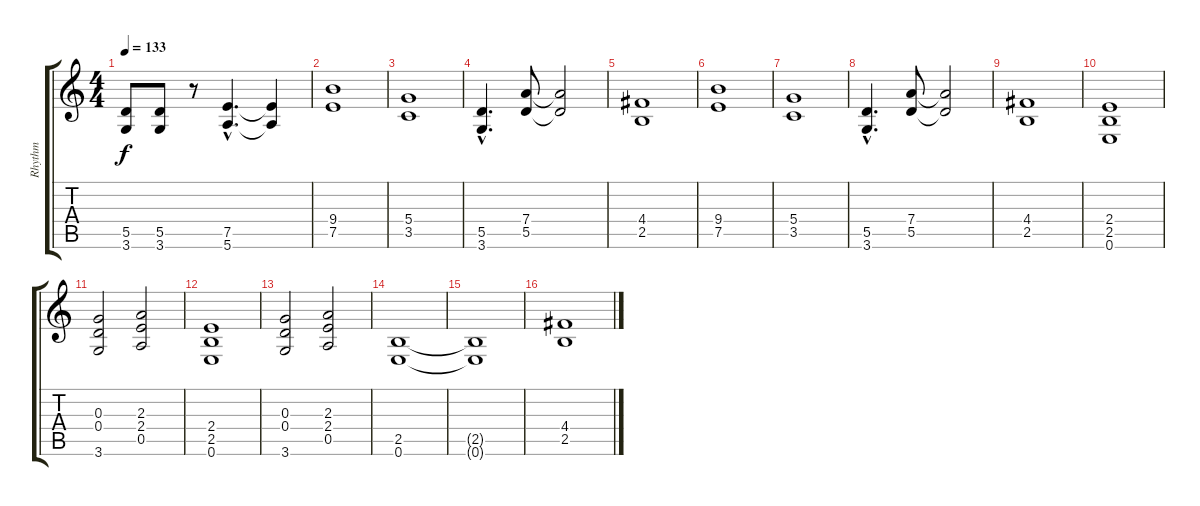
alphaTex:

\track ("Rhythm" "Rhythm") {instrument distortionguitar}
\staff {score tabs}
\tuning (E4 B3 G3 D3 A2 E2) {hide}
\ts (4 4)
\tempo 133
\clef g2
\ks c
(5.5 3.6).8{dy f} (5.5 3.6).8 r.8 (7.5{hac} 5.6{hac}).4{d} (7.5{t} 5.6{t}).4 |
(9.4 7.5).1 |
(5.4 3.5).1 |
(5.5{hac} 3.6{hac}).4{d} (7.4 5.5).8 (7.4{t} 5.5{t}).2 |
(4.4 2.5).1 |
(9.4 7.5).1 |
(5.4 3.5).1 |
(5.5{hac} 3.6{hac}).4{d} (7.4 5.5).8 (7.4{t} 5.5{t}).2 |
(4.4 2.5).1 |
(2.4 2.5 0.6).1 |
(0.3 0.4 3.6).2 (2.3 2.4 0.5).2 |
(2.4 2.5 0.6).1 |
(0.3 0.4 3.6).2 (2.3 2.4 0.5).2 |
(2.5 0.6).1 |
(2.5{t} 0.6{t}).1 |
(4.4 2.5).1
